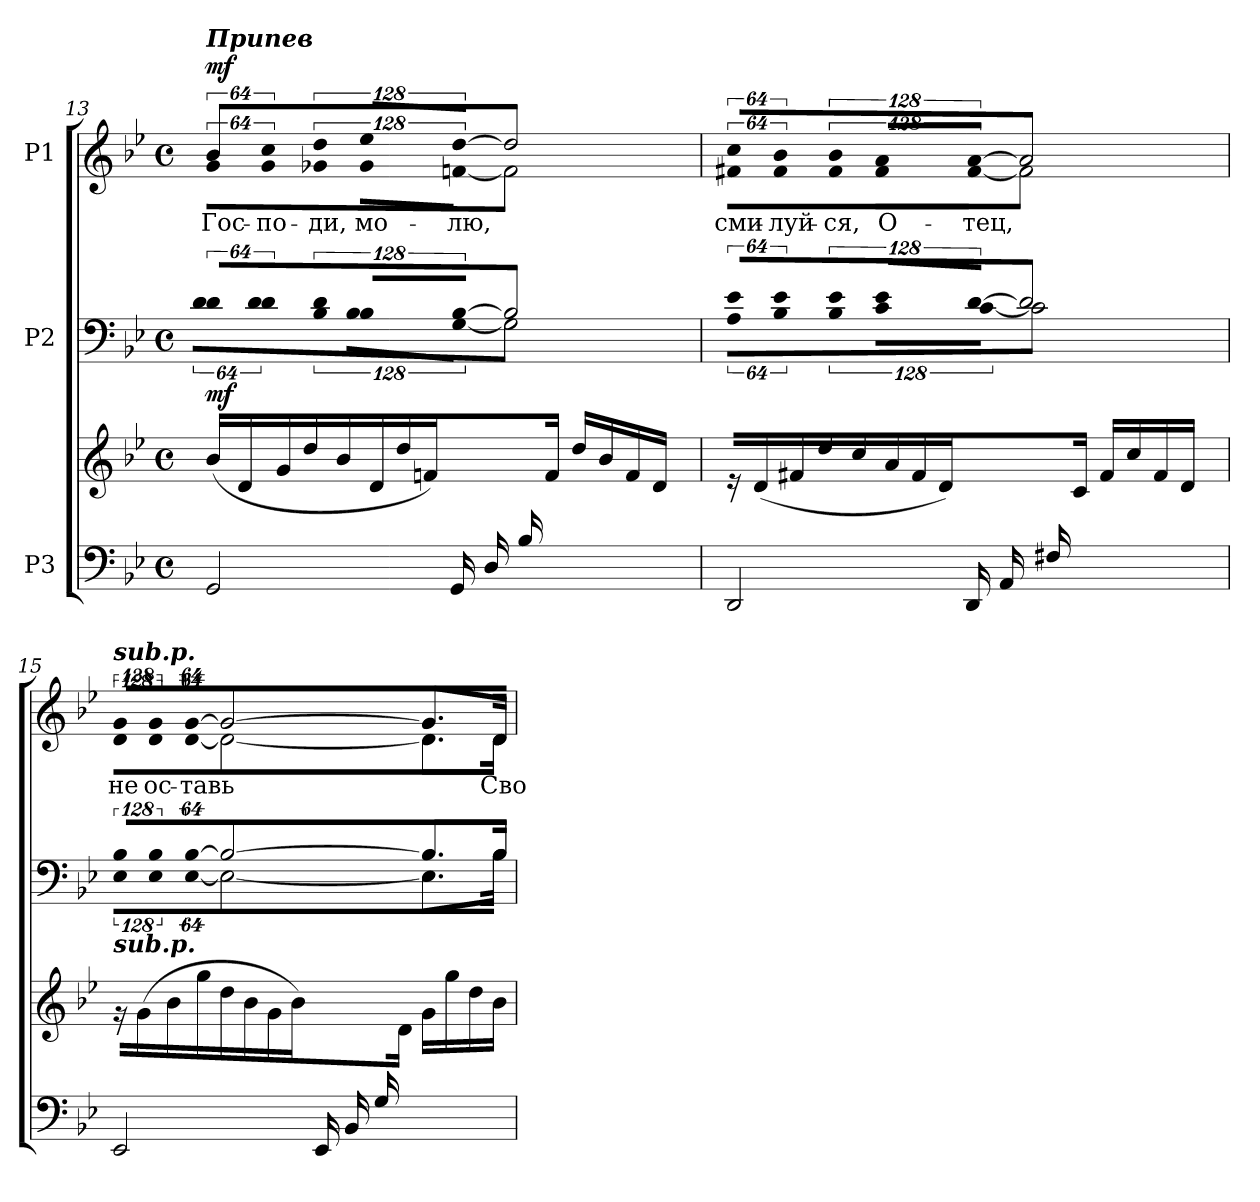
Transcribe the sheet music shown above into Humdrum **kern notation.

**kern	**kern	**kern	**dynam	**kern	**text	**dynam
*part3	*part3	*part2	*part2	*part1	*part1	*part1
*staff4	*staff3	*staff2	*staff2	*staff1	*staff1	*staff1
*I"P3	*	*I"P2	*	*I"P1	*	*
!!LO:LB:g=z
*clefF4	*clefG2	*clefF4	*	*clefG2	*	*
*k[b-e-]	*k[b-e-]	*k[b-e-]	*	*k[b-e-]	*	*
*g:	*g:	*g:	*	*g:	*	*
*M4/4	*M4/4	*M4/4	*	*M4/4	*	*
*met(c)	*met(c)	*met(c)	*	*met(c)	*	*
=13	=13	=13	=13	=13	=13	=13
*^	*	*^	*	*	*	*
!	!	!	!LO:N:vis=8	!LO:N:vis=8	!	!LO:N:vis=8	!	!
*	*	*	*	*	*	*^	*	*
!	!	!	!	!	!	!LO:TX:a:Bi:t=Припев	!	!	!
!	!	!	!	!	!	!	!LO:N:vis=8	!LO:LY:b:color=#000000	!
2ryy	2GGi/	(16b-i/LL	512%51di/L	512%51di\L	mf	512%51b-i/L	512%51gi\L	Гос-	mf
.	.	16di/	.	.	.	.	.	.	.
!	!	!	!LO:N:vis=8	!LO:N:vis=8	!	!LO:N:vis=8	!	!	!
!	!	!	!	!	!	!	!LO:N:vis=8	!LO:LY:b:color=#000000	!
.	.	.	512%51di/	512%51di\	.	512%51cci/	512%51gi\	-по-	.
.	.	16gi/	.	.	.	.	.	.	.
.	.	16ddi/JJ	.	.	.	.	.	.	.
!	!	!	!LO:N:vis=8	!LO:N:vis=8	!	!LO:N:vis=8	!	!	!
!	!	!	!	!	!	!	!LO:N:vis=8	!LO:LY:b:color=#000000	!
.	.	.	1024%103di/J	1024%103B-i\J	.	1024%103ddi/J	1024%103g-Xi\J	-ди,	.
.	.	16b-i/LL	.	.	.	.	.	.	.
!	!	!	!LO:N:vis=8	!LO:N:vis=8	!	!LO:N:vis=8	!	!	!
!	!	!	!	!	!	!	!LO:N:vis=8	!LO:LY:b:color=#000000	!
.	.	.	512%51B-i/L	512%51B-i\L	.	512%51ee-i/L	512%51g-i\L	мо-	.
.	.	16di/	.	.	.	.	.	.	.
.	.	16ddi/	.	.	.	.	.	.	.
!	!	!	!LO:N:vis=8	!LO:N:vis=8	!	!LO:N:vis=8	!	!	!
!	!	!	!	!	!	!	!LO:N:vis=8	!LO:LY:b:color=#000000	!
.	.	.	[>1024%103B-i/J	[<1024%103Gi\J	.	[>1024%103ddi/J	[<1024%103fni\J	-лю,	.
.	.	16fni/JJ)	.	.	.	.	.	.	.
(16GGi/LL	4ryy	8.ryy	2B-i/]	2Gi\]	.	2ddi/]	2fi\]	.	.
16Di/	.	.	.	.	.	.	.	.	.
16B-i/	.	.	.	.	.	.	.	.	.
4ryy	.	16fi\JJ	.	.	.	.	.	.	.
.	16ryy	16ddi/LL	.	.	.	.	.	.	.
.	8.ryy	16b-i/	.	.	.	.	.	.	.
.	.	16fi/	.	.	.	.	.	.	.
16ryy	.	16di/JJ)	.	.	.	.	.	.	.
=14	=14	=14	=14	=14	=14	=14	=14	=14	=14
!	!	!	!LO:N:vis=8	!LO:N:vis=8	!	!LO:N:vis=8	!	!	!
!	!	!	!	!	!	!	!LO:N:vis=8	!LO:LY:b:color=#000000	!
2ryy	2DDi/	16r	512%51e-i/L	512%51Ai\L	.	512%51cci/L	512%51f#Xi\L	сми-	.
.	.	(16di/LL	.	.	.	.	.	.	.
!	!	!	!LO:N:vis=8	!LO:N:vis=8	!	!LO:N:vis=8	!	!	!
!	!	!	!	!	!	!	!LO:N:vis=8	!LO:LY:b:color=#000000	!
.	.	.	512%51e-i/	512%51B-i\	.	512%51b-i/	512%51f#i\	-луй-	.
.	.	16f#Xi/	.	.	.	.	.	.	.
.	.	16ddi/JJ	.	.	.	.	.	.	.
!	!	!	!LO:N:vis=8	!LO:N:vis=8	!	!LO:N:vis=8	!	!	!
!	!	!	!	!	!	!	!LO:N:vis=8	!LO:LY:b:color=#000000	!
.	.	.	1024%103e-i/J	1024%103B-i\J	.	1024%103b-i/J	1024%103f#i\J	-ся,	.
.	.	16cci/LL	.	.	.	.	.	.	.
!	!	!	!LO:N:vis=8	!LO:N:vis=8	!	!LO:N:vis=8	!	!	!
!	!	!	!	!	!	!	!LO:N:vis=8	!LO:LY:b:color=#000000	!
.	.	.	512%51e-i/L	512%51ci\L	.	512%51ai/L	512%51f#i\L	О-	.
.	.	16ai/	.	.	.	.	.	.	.
.	.	16f#i/	.	.	.	.	.	.	.
!	!	!	!LO:N:vis=8	!LO:N:vis=8	!	!LO:N:vis=8	!	!	!
!	!	!	!	!	!	!	!LO:N:vis=8	!LO:LY:b:color=#000000	!
.	.	.	[>1024%103di/J	[<1024%103ci\J	.	[>1024%103ai/J	[<1024%103f#i\J	-тец,	.
.	.	16di/JJ)	.	.	.	.	.	.	.
(16DDi/LL	4ryy	8.ryy	2di/]	2ci\]	.	2ai/]	2f#i\]	.	.
16AAi/	.	.	.	.	.	.	.	.	.
16F#Xi/	.	.	.	.	.	.	.	.	.
4ryy	.	16ci\JJ	.	.	.	.	.	.	.
.	16ryy	16f#i/LL	.	.	.	.	.	.	.
.	8.ryy	16cci/	.	.	.	.	.	.	.
.	.	16f#i/	.	.	.	.	.	.	.
16ryy	.	16di/JJ)	.	.	.	.	.	.	.
!!LO:PB:g=z	!!
=15	=15	=15	=15	=15	=15	=15	=15	=15	=15
!	!	!	!LO:N:vis=8	!LO:N:vis=8	!	!LO:N:vis=8	!	!	!
!	!	!	!	!	!	!LO:TX:a:Bi:t=sub.p.	!	!	!
!	!	!	!LO:TX:b:Bi:t=sub.p.	!	!	!	!	!	!
!	!	!	!	!	!	!	!LO:N:vis=8	!LO:LY:b:color=#000000	!
2ryy	2EE-i/	16r	1024%85B-i/L	1024%85E-i\L	.	1024%85gi/L	1024%85di\L	не	.
.	.	(16gi\LL	.	.	.	.	.	.	.
!	!	!	!LO:N:vis=8	!LO:N:vis=8	!	!LO:N:vis=8	!	!	!
!	!	!	!	!	!	!	!LO:N:vis=8	!LO:LY:b:color=#000000	!
.	.	.	1024%85B-i/	1024%85E-i\	.	1024%85gi/	1024%85di\	ос-	.
.	.	16b-i\	.	.	.	.	.	.	.
!	!	!	!LO:N:vis=8	!LO:N:vis=8	!	!LO:N:vis=8	!	!	!
!	!	!	!	!	!	!	!LO:N:vis=8	!LO:LY:b:color=#000000	!
.	.	.	[>512%43B-i/J	[<512%43E-i\J	.	[>512%43gi/J	[<512%43di\J	-тавь	.
.	.	16ggi\JJ	.	.	.	.	.	.	.
.	.	16ddi\LL	2B-i/_>	2E-i\_<	.	2gi/_>	2di\_<	.	.
.	.	16b-i\	.	.	.	.	.	.	.
.	.	16gi\	.	.	.	.	.	.	.
.	.	16b-i\JJ)	.	.	.	.	.	.	.
(16EE-i/LL	4ryy	8.ryy	.	.	.	.	.	.	.
16BB-i/	.	.	.	.	.	.	.	.	.
16Gi/	.	.	.	.	.	.	.	.	.
4ryy	.	16di\JJ	.	.	.	.	.	.	.
.	16ryy	16gi\LL	8.B-i/L]	8.E-i\L]	.	8.gi/L]	8.di\L]	.	.
.	8.ryy	16ggi\	.	.	.	.	.	.	.
.	.	16ddi\	.	.	.	.	.	.	.
!	!	!	!	!	!	!	!	!LO:LY:b:color=#000000	!
16ryy	.	16b-i\JJ)	16B-i/Jk	16B-i\Jk	.	16di/Jk	16di\Jk	Сво-	.
*	*	*	*v	*v	*	*	*	*	*
*v	*v	*	*	*	*v	*v	*	*
=	=	=	=	=	=	=
*-	*-	*-	*-	*-	*-	*-
